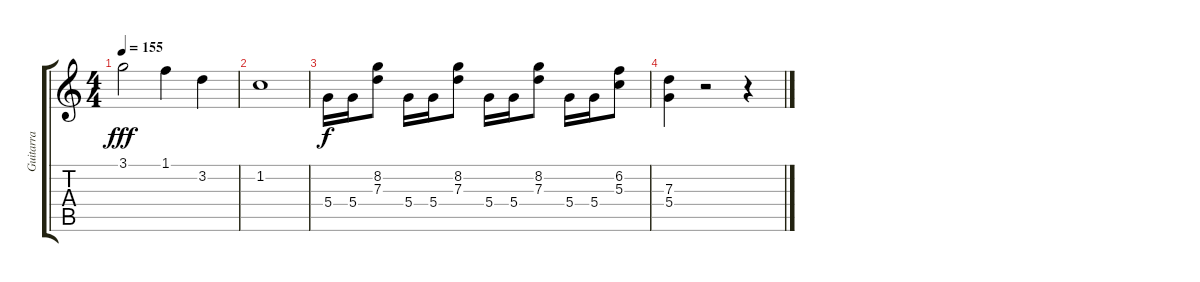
\track ("Guitarra" "Guitarra") {instrument overdrivenguitar}
\staff {score tabs}
\tuning (E4 B3 G3 D3 A2 E2) {hide}
\ts (4 4)
\tempo 155
\clef g2
\ks c
3.1.2{dy fff} 1.1.4 3.2.4 |
1.2.1 |
5.4.16{dy f} 5.4.16 (8.2 7.3).8 5.4.16 5.4.16 (8.2 7.3).8 5.4.16 5.4.16 (8.2 7.3).8 5.4.16 5.4.16 (6.2 5.3).8 |
(7.3 5.4).4 r.2 r.4
